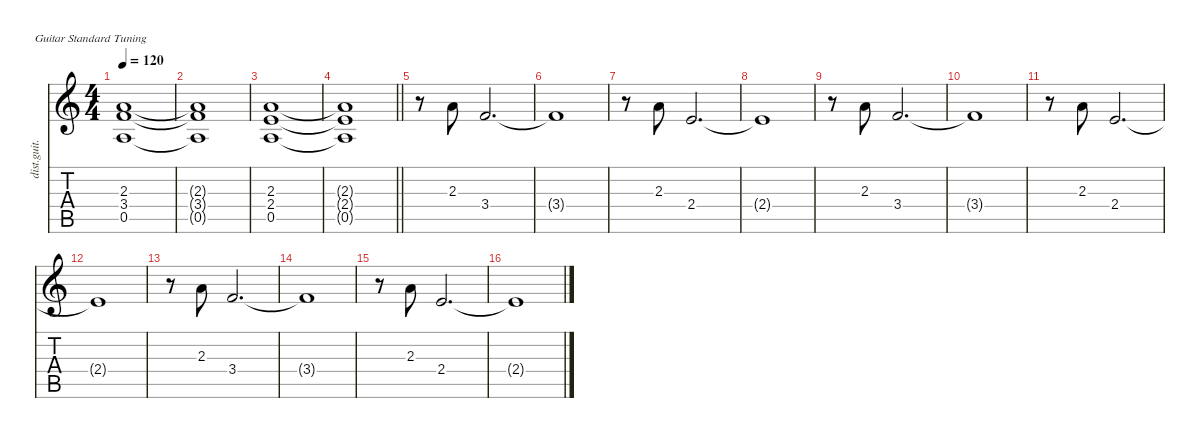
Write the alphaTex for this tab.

\defaultSystemsLayout 4
\hideDynamics
\bracketExtendMode nobrackets
\otherSystemsTrackNameOrientation horizontal
\track ("Guitar 2" "dist.guit.") {defaultSystemsLayout 8 instrument distortionguitar}
\staff {score tabs}
\tuning (E4 B3 G3 D3 A2 E2)
\ts (4 4)
\tempo 120
\clef g2
\ks c
(2.3 3.4 0.5).1{dy f beam Up} |
(2.3{t} 3.4{t} 0.5{t}).1{beam Up} |
(2.3 2.4 0.5).1{beam Up} |
\barLineRight lightlight
(2.3{t} 2.4{t} 0.5{t}).1{beam Up} |
r.8{beam Down} 2.3.8{beam Up} 3.4.2{d beam Up} |
3.4{t}.1{beam Up} |
r.8{beam Down} 2.3.8{beam Up} 2.4.2{d beam Up} |
2.4{t}.1{beam Up} |
r.8{beam Down} 2.3.8{beam Up} 3.4.2{d beam Up} |
3.4{t}.1{beam Up} |
r.8{beam Down} 2.3.8{beam Up} 2.4.2{d beam Up} |
2.4{t}.1{beam Up} |
r.8{beam Down} 2.3.8{beam Up} 3.4.2{d beam Up} |
3.4{t}.1{beam Up} |
r.8{beam Down} 2.3.8{beam Up} 2.4.2{d beam Up} |
2.4{t}.1{beam Up}
